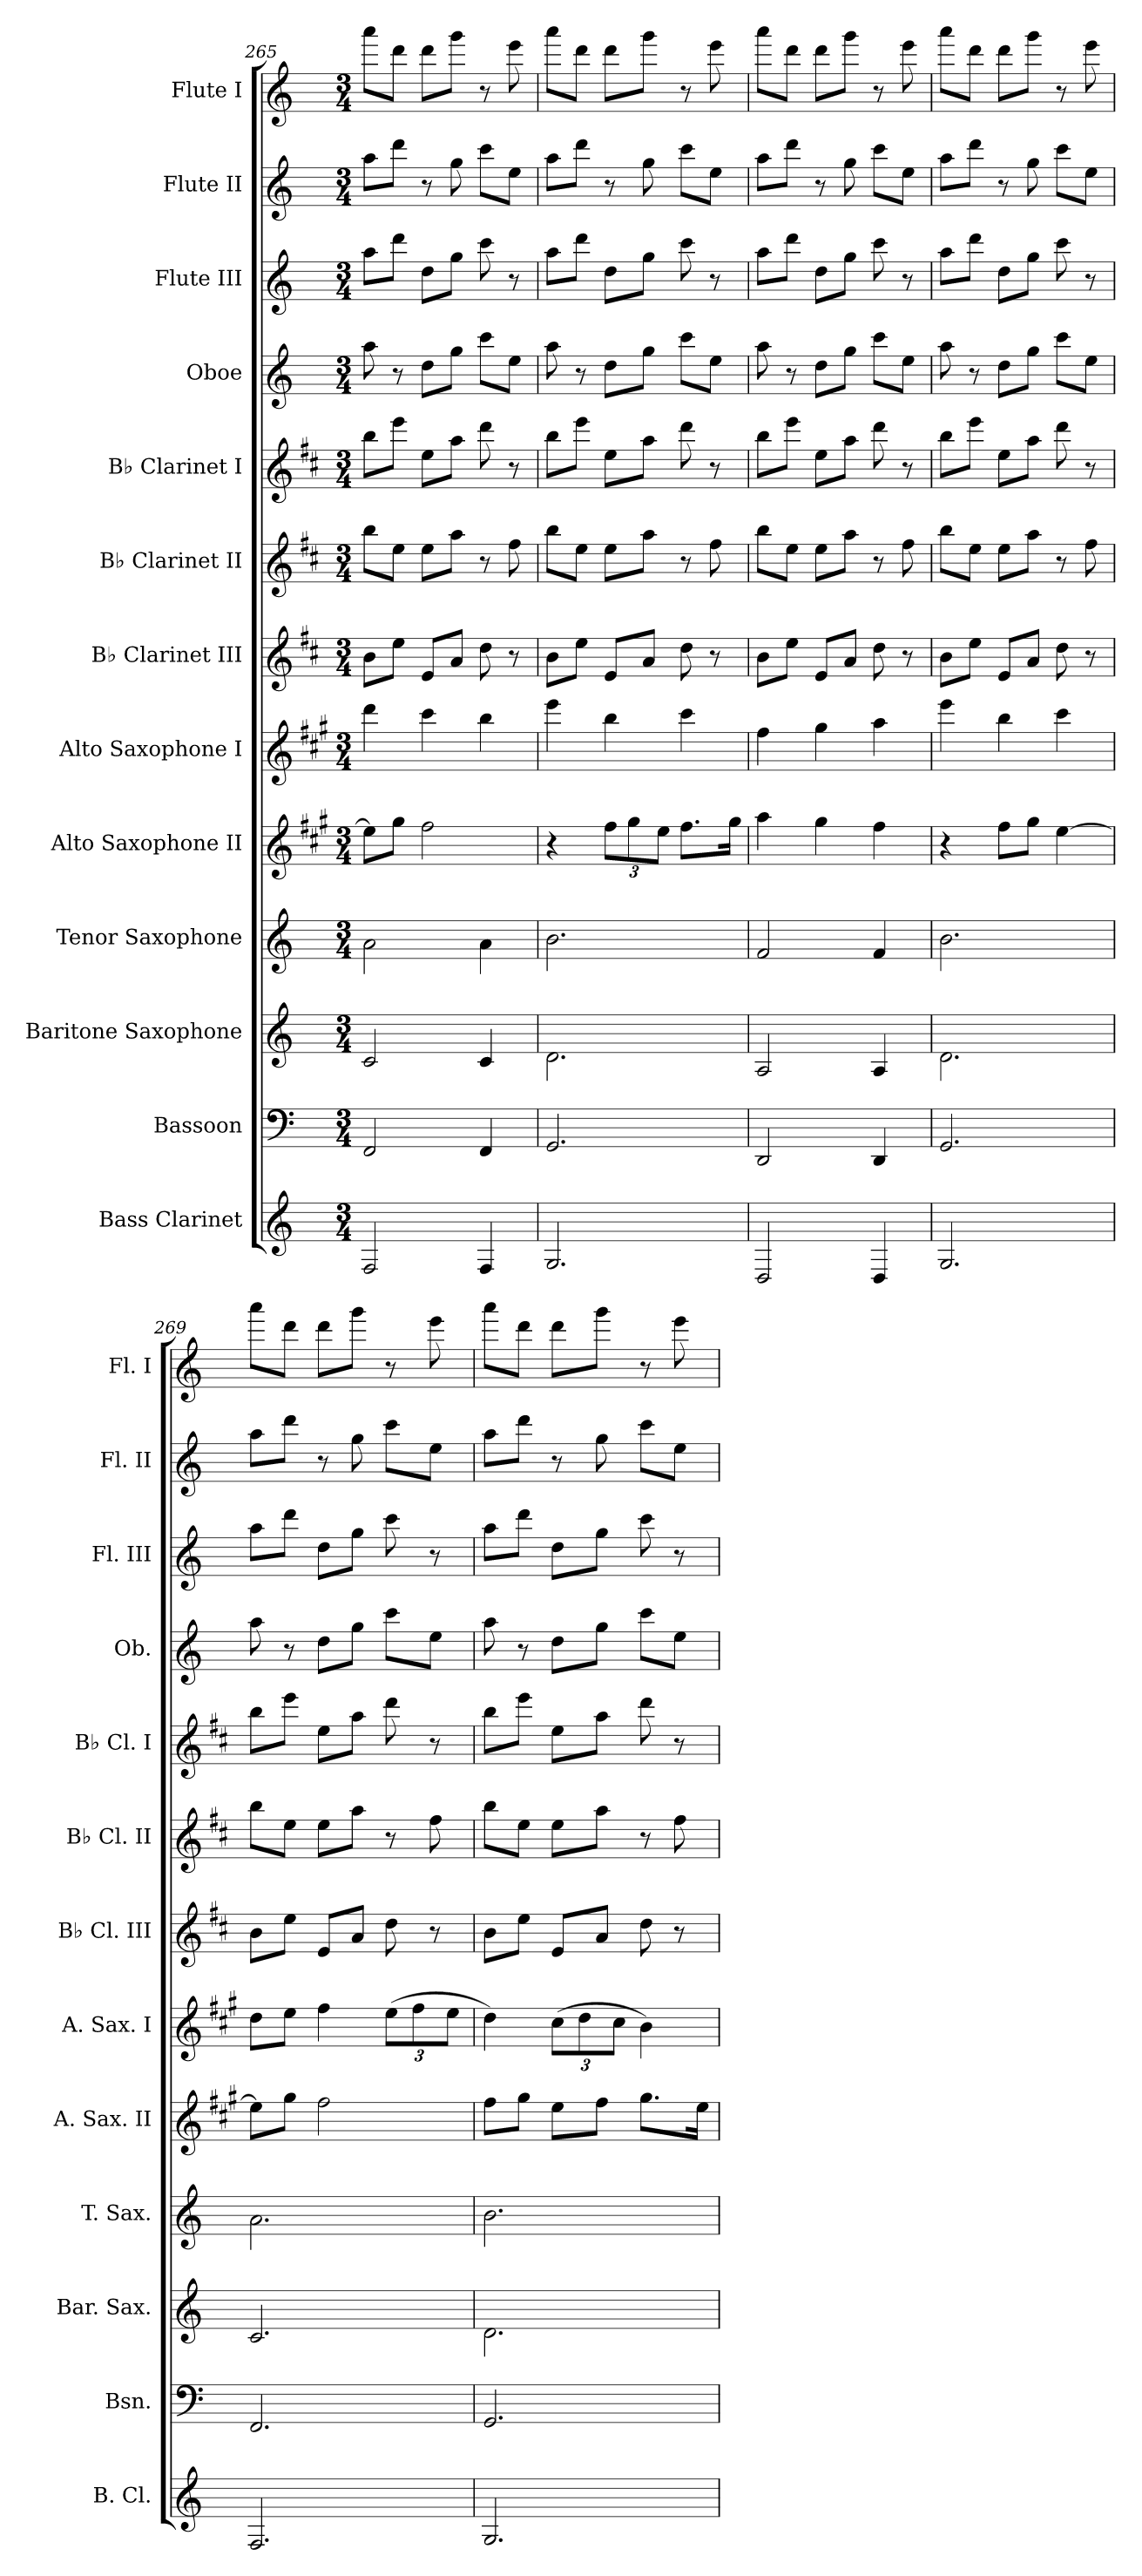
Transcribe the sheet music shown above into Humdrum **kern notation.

**kern	**kern	**kern	**kern	**kern	**kern	**kern	**kern	**kern	**kern	**kern	**kern	**kern
*part13	*part12	*part11	*part10	*part9	*part8	*part7	*part6	*part5	*part4	*part3	*part2	*part1
*staff13	*staff12	*staff11	*staff10	*staff9	*staff8	*staff7	*staff6	*staff5	*staff4	*staff3	*staff2	*staff1
*I"Bass Clarinet	*I"Bassoon	*I"Baritone Saxophone	*I"Tenor Saxophone	*I"Alto Saxophone II	*I"Alto Saxophone I	*I"B♭ Clarinet III	*I"B♭ Clarinet II	*I"B♭ Clarinet I	*I"Oboe	*I"Flute III	*I"Flute II	*I"Flute I
*I'B. Cl.	*I'Bsn.	*I'Bar. Sax.	*I'T. Sax.	*I'A. Sax. II	*I'A. Sax. I	*I'B♭ Cl. III	*I'B♭ Cl. II	*I'B♭ Cl. I	*I'Ob.	*I'Fl. III	*I'Fl. II	*I'Fl. I
*clefG2	*clefF4	*clefG2	*clefG2	*clefG2	*clefG2	*clefG2	*clefG2	*clefG2	*clefG2	*clefG2	*clefG2	*clefG2
*ITrd8c14	*	*ITrd12c21	*ITrd8c14	*ITrd5c9	*ITrd5c9	*ITrd1c2	*ITrd1c2	*ITrd1c2	*	*	*	*
*k[]	*k[]	*k[]	*k[]	*k[]	*k[]	*k[]	*k[]	*k[]	*k[]	*k[]	*k[]	*k[]
*M3/4	*M3/4	*M3/4	*M3/4	*M3/4	*M3/4	*M3/4	*M3/4	*M3/4	*M3/4	*M3/4	*M3/4	*M3/4
=265	=265	=265	=265	=265	=265	=265	=265	=265	=265	=265	=265	=265
2FF/	2FF/	2C/	2A\	8g\L]	4ff\	8a\L	8aa\L	8aa\L	8aa\	8aa\L	8aa\L	8aaa\L
.	.	.	.	8b\J	.	8dd\J	8dd\J	8ddd\J	8r	8ddd\J	8ddd\J	8ddd\J
.	.	.	.	2a\	4ee\	8d/L	8dd\L	8dd\L	8dd\L	8dd\L	8r	8ddd\L
.	.	.	.	.	.	8g/J	8gg\J	8gg\J	8gg\J	8gg\J	8gg\	8ggg\J
4FF/	4FF/	4C/	4A\	.	4dd\	8cc\	8r	8ccc\	8ccc\L	8ccc\	8ccc\L	8r
.	.	.	.	.	.	8r	8ee\	8r	8ee\J	8r	8ee\J	8eee\
=266	=266	=266	=266	=266	=266	=266	=266	=266	=266	=266	=266	=266
2.GG/	2.GG/	2.D\	2.B\	4r	4gg\	8a\L	8aa\L	8aa\L	8aa\	8aa\L	8aa\L	8aaa\L
.	.	.	.	.	.	8dd\J	8dd\J	8ddd\J	8r	8ddd\J	8ddd\J	8ddd\J
*	*	*	*	*Xbrackettup	*	*	*	*	*	*	*	*
.	.	.	.	12a\L	4dd\	8d/L	8dd\L	8dd\L	8dd\L	8dd\L	8r	8ddd\L
.	.	.	.	12b\	.	.	.	.	.	.	.	.
.	.	.	.	.	.	8g/J	8gg\J	8gg\J	8gg\J	8gg\J	8gg\	8ggg\J
.	.	.	.	12g\J	.	.	.	.	.	.	.	.
.	.	.	.	8.a\L	4ee\	8cc\	8r	8ccc\	8ccc\L	8ccc\	8ccc\L	8r
.	.	.	.	.	.	8r	8ee\	8r	8ee\J	8r	8ee\J	8eee\
.	.	.	.	16b\Jk	.	.	.	.	.	.	.	.
=267	=267	=267	=267	=267	=267	=267	=267	=267	=267	=267	=267	=267
2DD/	2DD/	2AA/	2F/	4cc\	4a\	8a\L	8aa\L	8aa\L	8aa\	8aa\L	8aa\L	8aaa\L
.	.	.	.	.	.	8dd\J	8dd\J	8ddd\J	8r	8ddd\J	8ddd\J	8ddd\J
.	.	.	.	4b\	4b\	8d/L	8dd\L	8dd\L	8dd\L	8dd\L	8r	8ddd\L
.	.	.	.	.	.	8g/J	8gg\J	8gg\J	8gg\J	8gg\J	8gg\	8ggg\J
4DD/	4DD/	4AA/	4F/	4a\	4cc\	8cc\	8r	8ccc\	8ccc\L	8ccc\	8ccc\L	8r
.	.	.	.	.	.	8r	8ee\	8r	8ee\J	8r	8ee\J	8eee\
=268	=268	=268	=268	=268	=268	=268	=268	=268	=268	=268	=268	=268
2.GG/	2.GG/	2.D\	2.B\	4r	4gg\	8a\L	8aa\L	8aa\L	8aa\	8aa\L	8aa\L	8aaa\L
.	.	.	.	.	.	8dd\J	8dd\J	8ddd\J	8r	8ddd\J	8ddd\J	8ddd\J
.	.	.	.	8a\L	4dd\	8d/L	8dd\L	8dd\L	8dd\L	8dd\L	8r	8ddd\L
.	.	.	.	8b\J	.	8g/J	8gg\J	8gg\J	8gg\J	8gg\J	8gg\	8ggg\J
.	.	.	.	[4g\	4ee\	8cc\	8r	8ccc\	8ccc\L	8ccc\	8ccc\L	8r
.	.	.	.	.	.	8r	8ee\	8r	8ee\J	8r	8ee\J	8eee\
!!LO:PB:g=z
=269	=269	=269	=269	=269	=269	=269	=269	=269	=269	=269	=269	=269
2.FF/	2.FF/	2.C/	2.A\	8g\L]	8f\L	8a\L	8aa\L	8aa\L	8aa\	8aa\L	8aa\L	8aaa\L
.	.	.	.	8b\J	8g\J	8dd\J	8dd\J	8ddd\J	8r	8ddd\J	8ddd\J	8ddd\J
.	.	.	.	2a\	4a\	8d/L	8dd\L	8dd\L	8dd\L	8dd\L	8r	8ddd\L
.	.	.	.	.	.	8g/J	8gg\J	8gg\J	8gg\J	8gg\J	8gg\	8ggg\J
*	*	*	*	*	*Xbrackettup	*	*	*	*	*	*	*
.	.	.	.	.	(>12g\L	8cc\	8r	8ccc\	8ccc\L	8ccc\	8ccc\L	8r
.	.	.	.	.	12a\	.	.	.	.	.	.	.
.	.	.	.	.	.	8r	8ee\	8r	8ee\J	8r	8ee\J	8eee\
.	.	.	.	.	12g\J	.	.	.	.	.	.	.
=270	=270	=270	=270	=270	=270	=270	=270	=270	=270	=270	=270	=270
2.GG/	2.GG/	2.D\	2.B\	8a\L	4f\)	8a\L	8aa\L	8aa\L	8aa\	8aa\L	8aa\L	8aaa\L
.	.	.	.	8b\J	.	8dd\J	8dd\J	8ddd\J	8r	8ddd\J	8ddd\J	8ddd\J
.	.	.	.	8g\L	(>12e\L	8d/L	8dd\L	8dd\L	8dd\L	8dd\L	8r	8ddd\L
.	.	.	.	.	12f\	.	.	.	.	.	.	.
.	.	.	.	8a\J	.	8g/J	8gg\J	8gg\J	8gg\J	8gg\J	8gg\	8ggg\J
.	.	.	.	.	12e\J	.	.	.	.	.	.	.
.	.	.	.	8.b\L	4d\)	8cc\	8r	8ccc\	8ccc\L	8ccc\	8ccc\L	8r
.	.	.	.	.	.	8r	8ee\	8r	8ee\J	8r	8ee\J	8eee\
.	.	.	.	16g\Jk	.	.	.	.	.	.	.	.
=	=	=	=	=	=	=	=	=	=	=	=	=
*-	*-	*-	*-	*-	*-	*-	*-	*-	*-	*-	*-	*-
